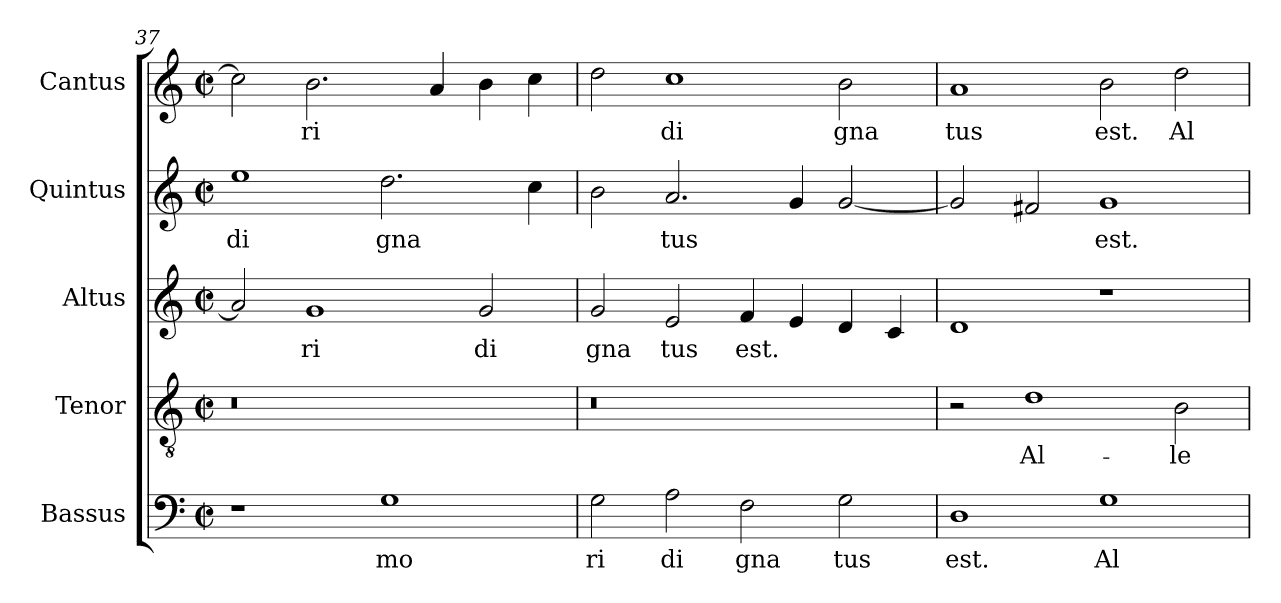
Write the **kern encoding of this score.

**kern	**text	**kern	**text	**kern	**text	**kern	**text	**kern	**text
*part5	*part5	*part4	*part4	*part3	*part3	*part2	*part2	*part1	*part1
*staff5	*staff5	*staff4	*staff4	*staff3	*staff3	*staff2	*staff2	*staff1	*staff1
*I"Bassus	*	*I"Tenor	*	*I"Altus	*	*I"Quintus	*	*I"Cantus	*
*clefF4	*	*clefGv2	*	*clefG2	*	*clefG2	*	*clefG2	*
*M2/2	*	*M2/2	*	*M2/2	*	*M2/2	*	*M2/2	*
*met(c|)	*	*met(c|)	*	*met(c|)	*	*met(c|)	*	*met(c|)	*
=37	=37	=37	=37	=37	=37	=37	=37	=37	=37
!	!	!	!	!	!	!	!LO:LY:b:cj	!	!
1r	.	0r	.	2a/]	.	1ee	di	2cc\]	.
!	!	!	!	!	!LO:LY:b:cj	!	!	!	!LO:LY:b:cj
.	.	.	.	1g	ri	.	.	2.b\	ri
!	!LO:LY:b:cj	!	!	!	!	!	!LO:LY:b	!	!
1G	mo	.	.	.	.	2.dd\	gna	.	.
.	.	.	.	.	.	.	.	4a/	.
!	!	!	!	!	!LO:LY:b:cj	!	!	!	!
.	.	.	.	2g/	di	.	.	4b\	.
.	.	.	.	.	.	4cc\	.	4cc\	.
=38	=38	=38	=38	=38	=38	=38	=38	=38	=38
!	!LO:LY:b:cj	!	!	!	!LO:LY:b:cj	!	!	!	!
2G\	ri	0r	.	2g/	gna	2b\	.	2dd\	.
!	!LO:LY:b:cj	!	!	!	!LO:LY:b:cj	!	!LO:LY:b	!	!LO:LY:b:cj
2A\	di	.	.	2e/	tus	2.a/	tus	1cc	di
!	!LO:LY:b:cj	!	!	!	!LO:LY:b	!	!	!	!
2F\	gna	.	.	4f/	est.	.	.	.	.
.	.	.	.	4e/	.	4g/	.	.	.
!	!LO:LY:b:cj	!	!	!	!	!	!	!	!LO:LY:b:cj
2G\	tus	.	.	4d/	.	[<2g/	.	2b\	gna
.	.	.	.	4c/	.	.	.	.	.
=39	=39	=39	=39	=39	=39	=39	=39	=39	=39
!	!LO:LY:b:cj	!	!	!	!	!	!	!	!LO:LY:b:cj
1D	est.	2r	.	1d	.	2g/]	.	1a	tus
!	!	!	!LO:LY:b:cj	!	!	!	!	!	!
.	.	1d	Al-	.	.	2f#/	.	.	.
!	!LO:LY:b:cj	!	!	!	!	!	!LO:LY:b:cj	!	!LO:LY:b:cj
1G	Al	.	.	1r	.	1g	est.	2b\	est.
!	!	!	!LO:LY:b:cj	!	!	!	!	!	!LO:LY:b:cj
.	.	2B\	-le-	.	.	.	.	2dd\	Al
=	=	=	=	=	=	=	=	=	=
*-	*-	*-	*-	*-	*-	*-	*-	*-	*-
